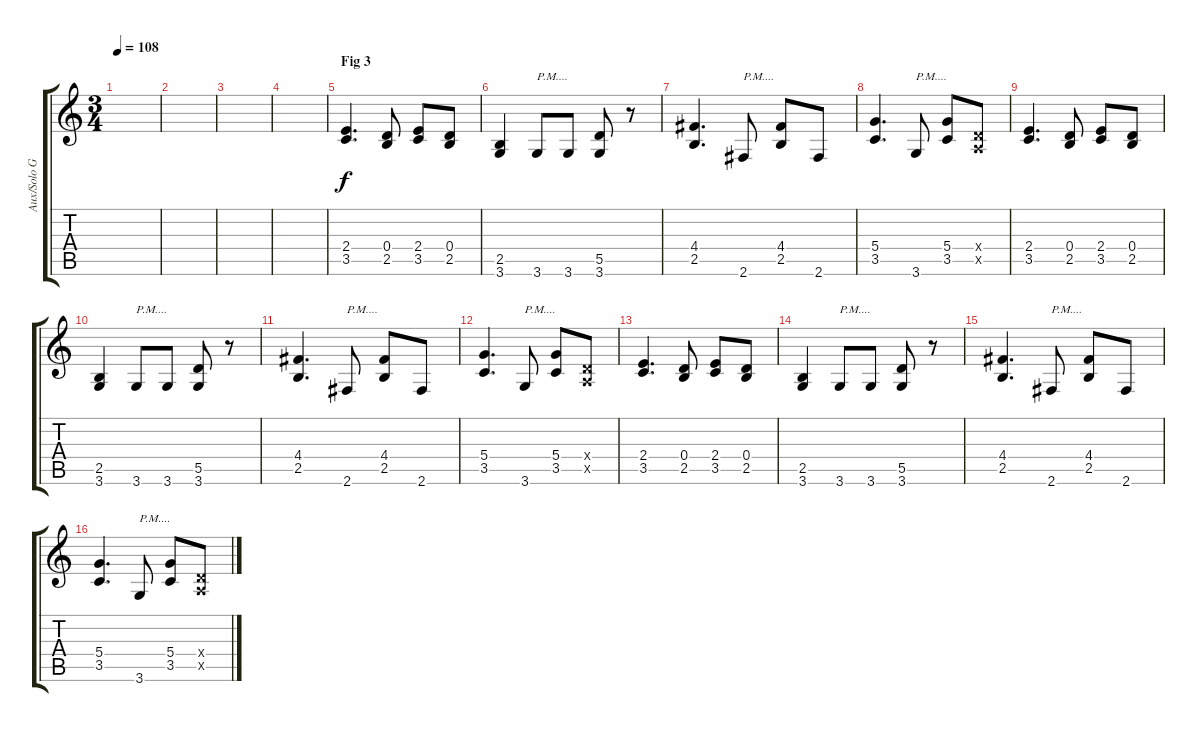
\track ("Aux/Solo Gtr1" "Aux/Solo G") {instrument overdrivenguitar}
\staff {score tabs}
\tuning (E4 B3 G3 D3 A2 E2) {hide}
\ts (3 4)
\tempo 108
\clef g2
\ks c
|
|
|
|
\section ("" "Fig 3")
(2.4 3.5).4{d volume 12 instrument overdrivenguitar} (0.4 2.5).8 (2.4 3.5).8 (0.4 2.5).8 |
(2.5 3.6).4 3.6.8{txt "P.M...."} 3.6.8 (5.5 3.6).8 r.8 |
(4.4 2.5).4{d} 2.6.8{txt "P.M...."} (4.4 2.5).8 2.6.8 |
(5.4 3.5).4{d} 3.6.8{txt "P.M...."} (5.4 3.5).8 (0.4{x} 0.5{x}).8 |
(2.4 3.5).4{d volume 12} (0.4 2.5).8 (2.4 3.5).8 (0.4 2.5).8 |
(2.5 3.6).4 3.6.8{txt "P.M...."} 3.6.8 (5.5 3.6).8 r.8 |
(4.4 2.5).4{d} 2.6.8{txt "P.M...."} (4.4 2.5).8 2.6.8 |
(5.4 3.5).4{d} 3.6.8{txt "P.M...."} (5.4 3.5).8 (0.4{x} 0.5{x}).8 |
(2.4 3.5).4{d volume 12} (0.4 2.5).8 (2.4 3.5).8 (0.4 2.5).8 |
(2.5 3.6).4 3.6.8{txt "P.M...."} 3.6.8 (5.5 3.6).8 r.8 |
(4.4 2.5).4{d} 2.6.8{txt "P.M...."} (4.4 2.5).8 2.6.8 |
(5.4 3.5).4{d} 3.6.8{txt "P.M...."} (5.4 3.5).8 (0.4{x} 0.5{x}).8
